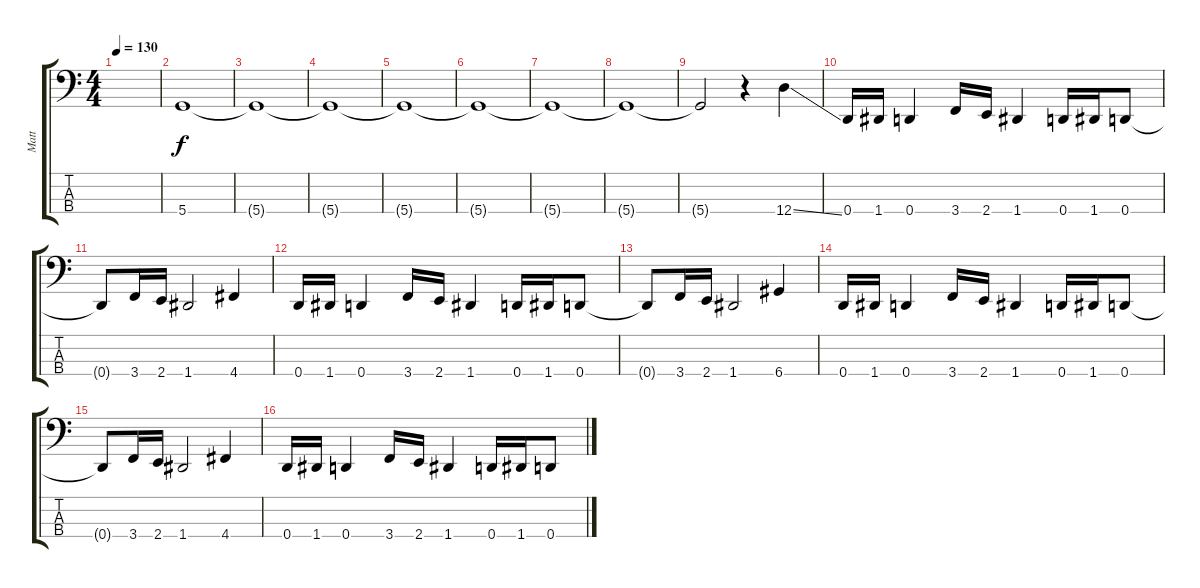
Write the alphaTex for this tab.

\track ("Matt" "Matt") {instrument electricbasspick}
\staff {score tabs}
\tuning (G2 D2 A1 D1) {hide}
\ts (4 4)
\tempo 130
\clef f4
\ks c
|
5.4.1 |
5.4{t}.1 |
5.4{t}.1 |
5.4{t}.1 |
5.4{t}.1 |
5.4{t}.1 |
5.4{t}.1 |
5.4{t}.2 r.4 12.4{ss}.4 |
0.4.16 1.4.16 0.4.4 3.4.16 2.4.16 1.4.4 0.4.16 1.4.16 0.4.8 |
0.4{t}.8 3.4.16 2.4.16 1.4.2 4.4.4 |
0.4.16 1.4.16 0.4.4 3.4.16 2.4.16 1.4.4 0.4.16 1.4.16 0.4.8 |
0.4{t}.8 3.4.16 2.4.16 1.4.2 6.4.4 |
0.4.16 1.4.16 0.4.4 3.4.16 2.4.16 1.4.4 0.4.16 1.4.16 0.4.8 |
0.4{t}.8 3.4.16 2.4.16 1.4.2 4.4.4 |
0.4.16 1.4.16 0.4.4 3.4.16 2.4.16 1.4.4 0.4.16 1.4.16 0.4.8
